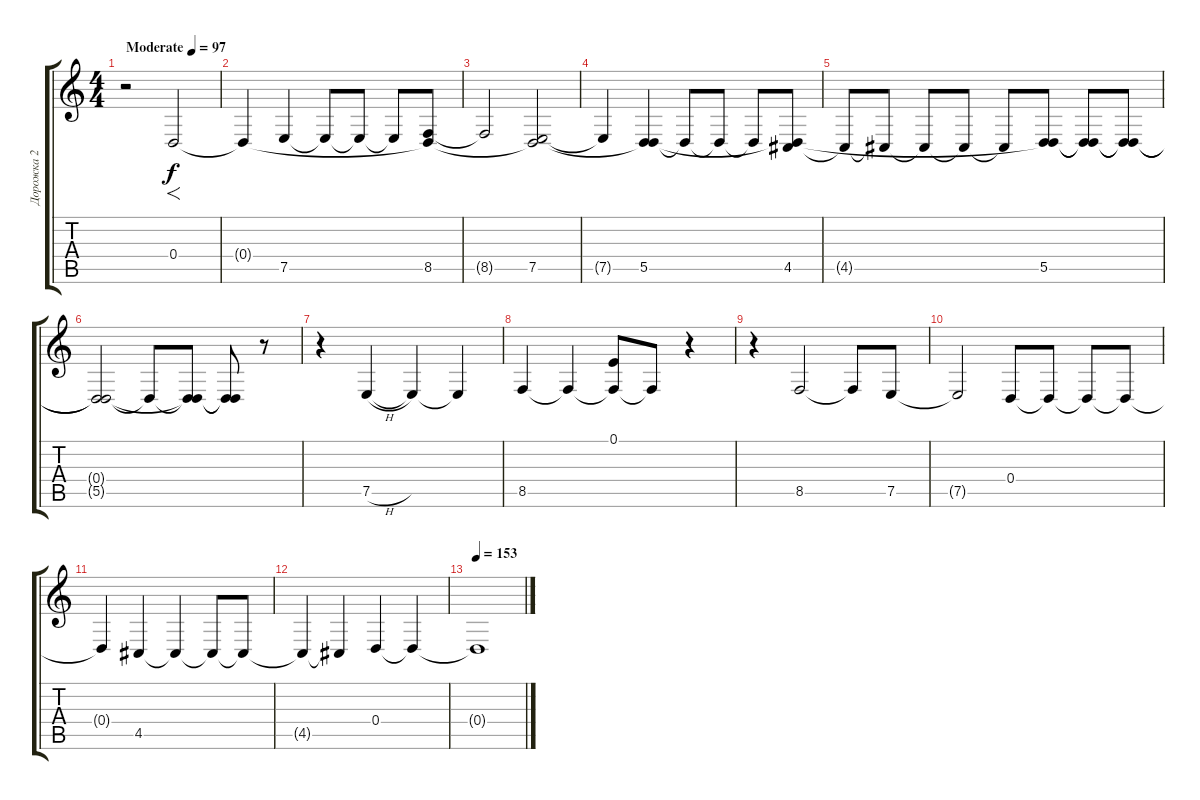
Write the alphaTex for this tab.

\track ("Дорожка 2" "Дорожка 2") {instrument choiraahs}
\staff {score tabs}
\tuning (E4 B3 G3 D3 A2 E2) {hide}
\ts (4 4)
\tempo (97 "Moderate")
\tempo 100
\tempo (97 "Moderate")
\clef g2
\ks c
r.2{dy f instrument choiraahs} 0.4.2{f} |
0.4{t}.4 7.5.4 7.5{t}.8 7.5{t}.8 7.5{t}.8 (0.4{t} 8.5).8 |
8.5{t}.2 (0.4{t} 7.5).2 |
7.5{t}.4 (0.4{t} 5.5).4 5.5{t}.8 5.5{t}.8 5.5{t}.8 (0.4{t} 4.5).8 |
4.5{t}.8 4.5{t}.8 4.5{t}.8 4.5{t}.8 4.5{t}.8 (0.4{t} 5.5).8 (0.4{t} 5.5{t}).8 (0.4{t} 5.5{t}).8 |
(0.4{t} 5.5{t}).2 5.5{t}.8 (0.4{t} 5.5{t}).8 (0.4{t} 5.5{t}).8 r.8 |
r.4 7.5{h}.4 7.5{t}.4 7.5{t}.4 |
8.5.4 8.5{t}.4 (0.1 8.5{t}).8 8.5{t}.8 r.4 |
r.4 8.5.2 8.5{t}.8 7.5.8 |
7.5{t}.2 0.4.8 0.4{t}.8 0.4{t}.8 0.4{t}.8 |
0.4{t}.4 4.5.4 4.5{t}.4 4.5{t}.8 4.5{t}.8 |
4.5{t}.4 4.5{t}.4 0.4.4 0.4{t}.4 |
\tempo 153
0.4{t}.1
